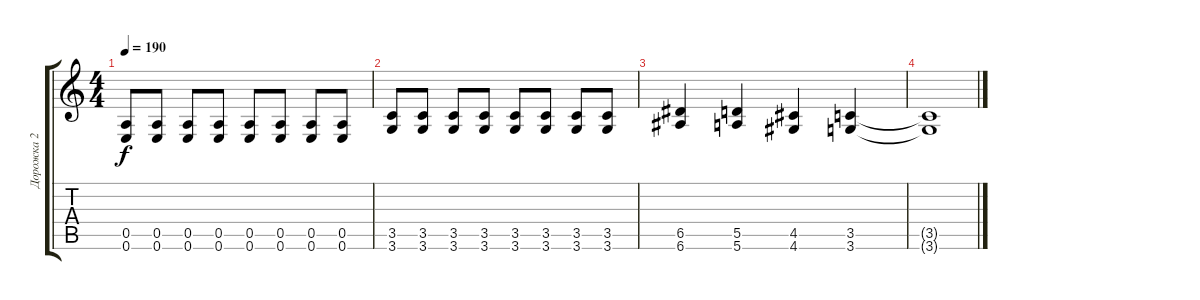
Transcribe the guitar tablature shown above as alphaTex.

\track ("Дорожка 2" "Дорожка 2") {instrument overdrivenguitar}
\staff {score tabs}
\tuning (E4 B3 G3 D3 A2 E2) {hide}
\ts (4 4)
\tempo 190
\clef g2
\ks c
(0.5 0.6).8{dy f} (0.5 0.6).8 (0.5 0.6).8 (0.5 0.6).8 (0.5 0.6).8 (0.5 0.6).8 (0.5 0.6).8 (0.5 0.6).8 |
(3.5 3.6).8 (3.5 3.6).8 (3.5 3.6).8 (3.5 3.6).8 (3.5 3.6).8 (3.5 3.6).8 (3.5 3.6).8 (3.5 3.6).8 |
(6.5 6.6).4 (5.5 5.6).4 (4.5 4.6).4 (3.5 3.6).4 |
(3.5{t} 3.6{t}).1
